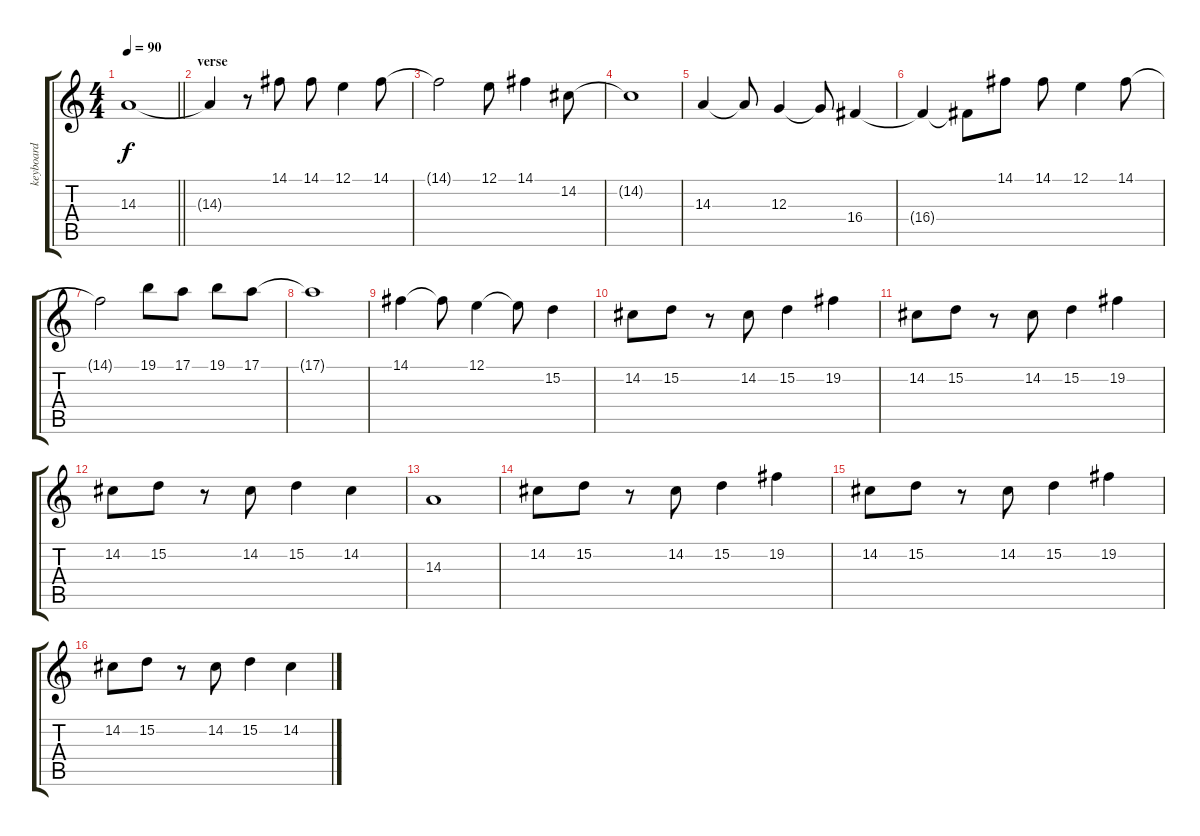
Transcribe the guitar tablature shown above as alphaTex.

\track ("keyboard" "keyboard") {instrument stringensemble1}
\staff {score tabs}
\tuning (E4 B3 G3 D3 A2 E2) {hide}
\ts (4 4)
\tempo 90
\clef g2
\barLineRight lightlight
\ks c
14.3.1{dy f} |
\section ("" "verse ")
14.3{t}.4 r.8 14.1.8 14.1.8 12.1.4 14.1.8 |
14.1{t}.2 12.1.8 14.1.4 14.2.8 |
14.2{t}.1 |
14.3.4 14.3{t}.8 12.3.4 12.3{t}.8 16.4.4 |
16.4{t}.4 16.4{t}.8 14.1.8 14.1.8 12.1.4 14.1.8 |
14.1{t}.2 19.1.8 17.1.8 19.1.8 17.1.8 |
17.1{t}.1 |
14.1.4 14.1{t}.8 12.1.4 12.1{t}.8 15.2.4 |
14.2.8 15.2.8 r.8 14.2.8 15.2.4 19.2.4 |
14.2.8 15.2.8 r.8 14.2.8 15.2.4 19.2.4 |
14.2.8 15.2.8 r.8 14.2.8 15.2.4 14.2.4 |
14.3.1 |
14.2.8 15.2.8 r.8 14.2.8 15.2.4 19.2.4 |
14.2.8 15.2.8 r.8 14.2.8 15.2.4 19.2.4 |
14.2.8 15.2.8 r.8 14.2.8 15.2.4 14.2.4
